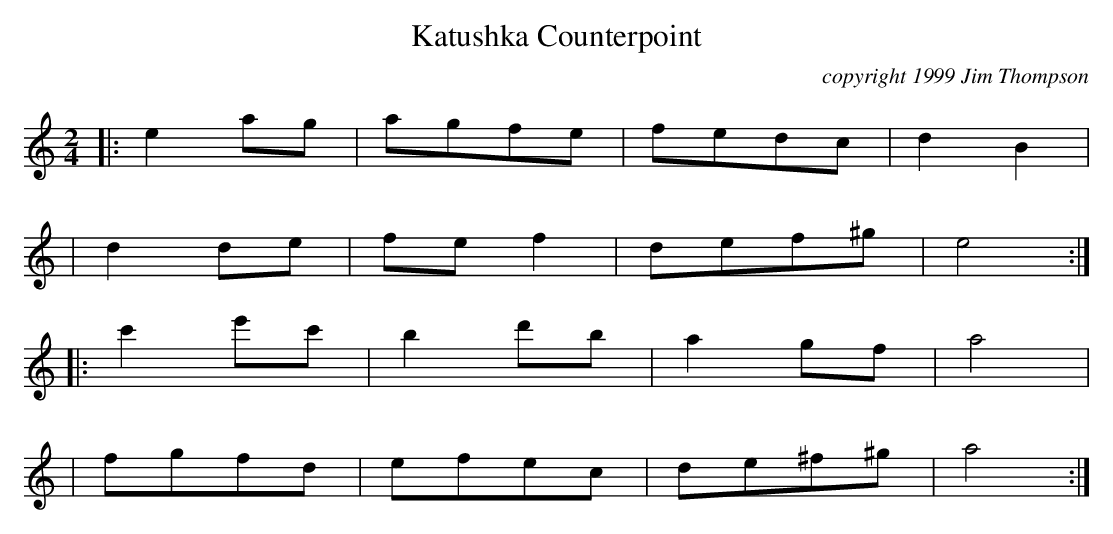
X:1
T:Katushka Counterpoint
C:copyright 1999 Jim Thompson
E:28
M:2/4
K:Am
|: e4a2g2 | a2g2f2e2 | f2e2d2c2 | d4B4 |
| d4d2e2 | f2e2f4 | d2e2f2^g2 | e8 :|
|: c'4e'2c'2 | b4d'2b2 | a4g2f2 | a8 |
| f2g2f2d2 | e2f2e2c2 | d2e2^f2^g2 | a8 :|
